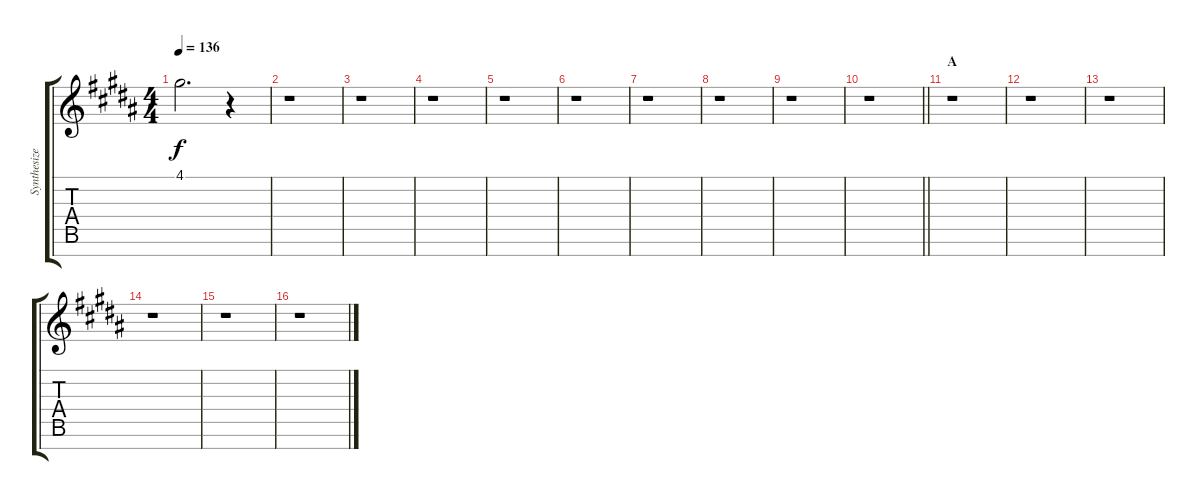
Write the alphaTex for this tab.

\track ("Synthesizer II" "Synthesize") {instrument fx5brightness}
\staff {score tabs}
\tuning (E5 B4 G4 D4 A3 E3 B2) {hide}
\ts (4 4)
\tempo 136
\clef g2
\ks b
4.1.2{d dy f} r.4 |
r.1 |
r.1 |
r.1 |
r.1 |
r.1 |
r.1 |
r.1 |
r.1 |
\barLineRight lightlight
r.1 |
\section ("" "A")
r.1 |
r.1 |
r.1 |
r.1 |
r.1 |
r.1
